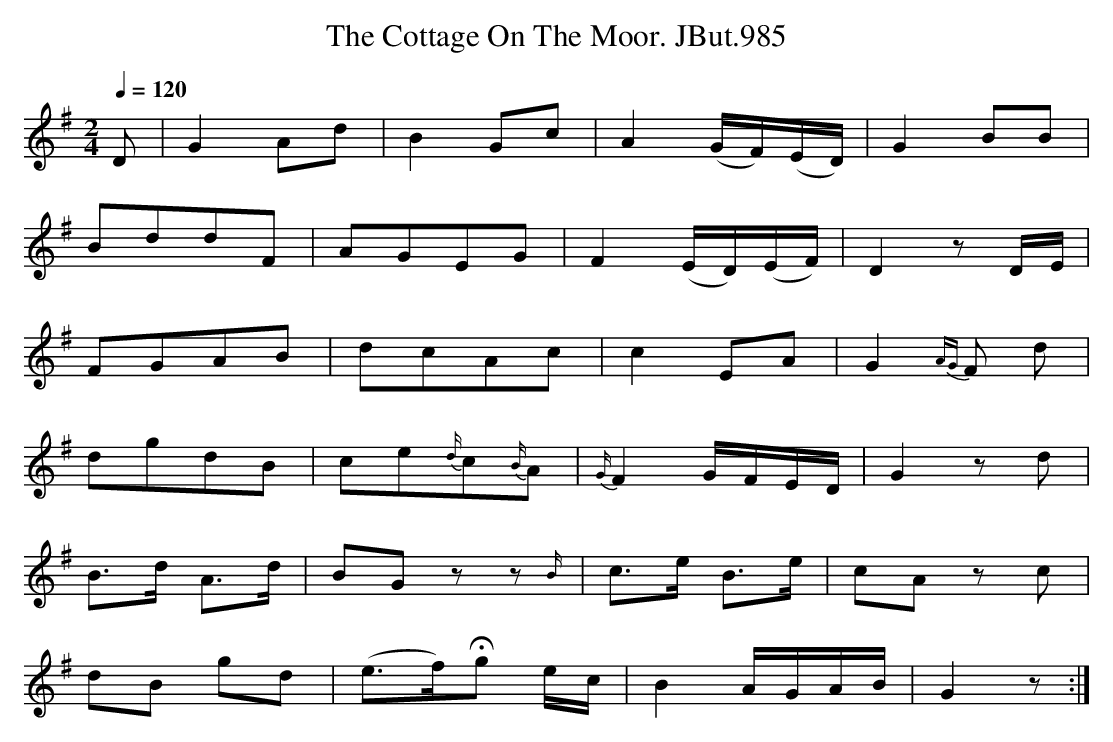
X:1
T:Cottage On The Moor. JBut.985, The
M:2/4
L:1/8
Q:1/4=120
K:G
D|G2 Ad|B2 Gc|A2 (G/F/)(E/D/)|G2 BB|
BddF|AGEG|F2 (E/D/)(E/F/)|D2 z D/E/|
FGAB|dcAc|c2 EA|G2 {AG} F d|
dgdB|ce{d/}c{B/}A|{G/}F2 G/F/E/D/|G2 z d|
B>d A>d|BG z z {B/}|c>e B>e|cA z c|
dB gd|(e>f)!fermata!g e/c/|B2 A/G/A/B/|G2 z:|
